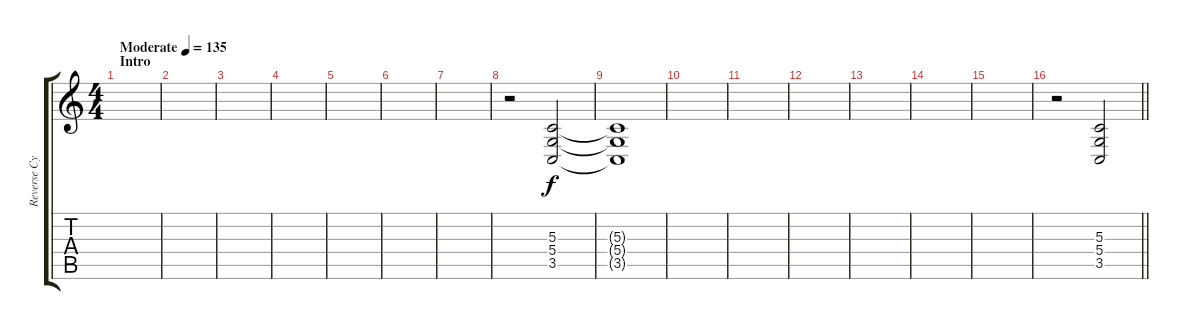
\track ("Reverse Cymbal" "Reverse Cy") {instrument reversecymbal}
\staff {score tabs}
\tuning (E4 B3 G3 D3 A2 D2) {hide}
\ts (4 4)
\section ("" "Intro")
\tempo (135 "Moderate")
\clef g2
\ks c
|
|
|
|
|
|
|
r.2 (5.3 5.4 3.5).2 |
(5.3{t} 5.4{t} 3.5{t}).1 |
|
|
|
|
|
|
\barLineRight lightlight
r.2 (5.3 5.4 3.5).2
